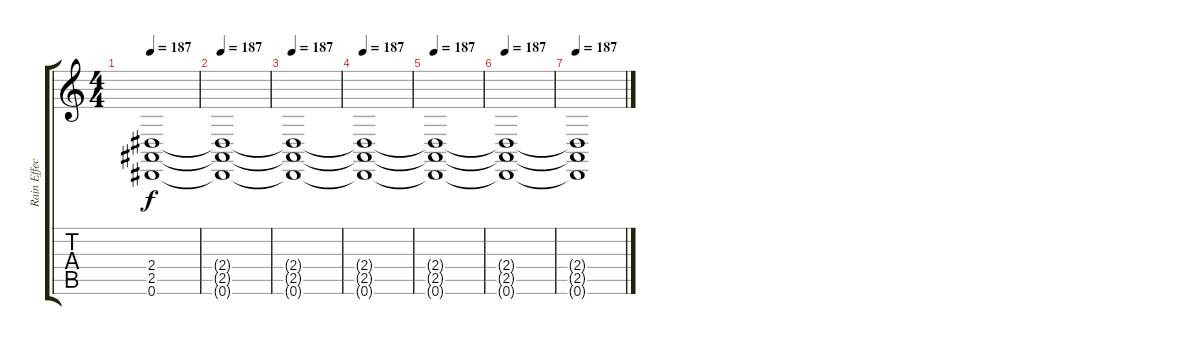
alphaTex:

\track ("Rain Effect I" "Rain Effec") {instrument applause}
\staff {score tabs}
\tuning (Eb4 Bb3 Gb3 Db3 Ab2 Eb2) {hide}
\ts (4 4)
\tempo 187
\clef g2
\ks c
(2.4{t} 2.5{t} 0.6{t}).1{dy f} |
\tempo 187
(2.4{t} 2.5{t} 0.6{t}).1 |
\tempo 187
(2.4{t} 2.5{t} 0.6{t}).1 |
\tempo 187
(2.4{t} 2.5{t} 0.6{t}).1 |
\tempo 187
(2.4{t} 2.5{t} 0.6{t}).1 |
\tempo 187
(2.4{t} 2.5{t} 0.6{t}).1 |
\tempo 187
(2.4{t} 2.5{t} 0.6{t}).1
